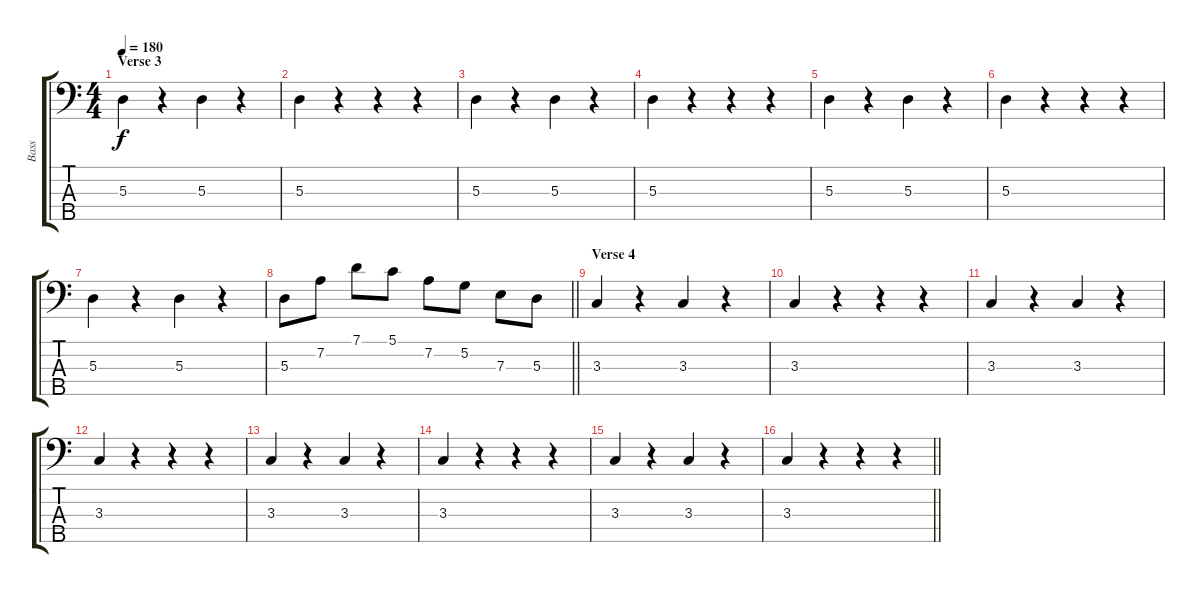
\track ("Bass" "Bass") {instrument electricbassfinger}
\staff {score tabs}
\tuning (G2 D2 A1 E1 B0) {hide}
\ts (4 4)
\section ("" "Verse 3")
\tempo 180
\clef f4
\ks c
5.3.4{dy f} r.4 5.3.4 r.4 |
5.3.4 r.4 r.4 r.4 |
5.3.4 r.4 5.3.4 r.4 |
5.3.4 r.4 r.4 r.4 |
5.3.4 r.4 5.3.4 r.4 |
5.3.4 r.4 r.4 r.4 |
5.3.4 r.4 5.3.4 r.4 |
\barLineRight lightlight
5.3.8 7.2.8 7.1.8 5.1.8 7.2.8 5.2.8 7.3.8 5.3.8 |
\section ("" "Verse 4")
3.3.4 r.4 3.3.4 r.4 |
3.3.4 r.4 r.4 r.4 |
3.3.4 r.4 3.3.4 r.4 |
3.3.4 r.4 r.4 r.4 |
3.3.4 r.4 3.3.4 r.4 |
3.3.4 r.4 r.4 r.4 |
3.3.4 r.4 3.3.4 r.4 |
\barLineRight lightlight
3.3.4 r.4 r.4 r.4
